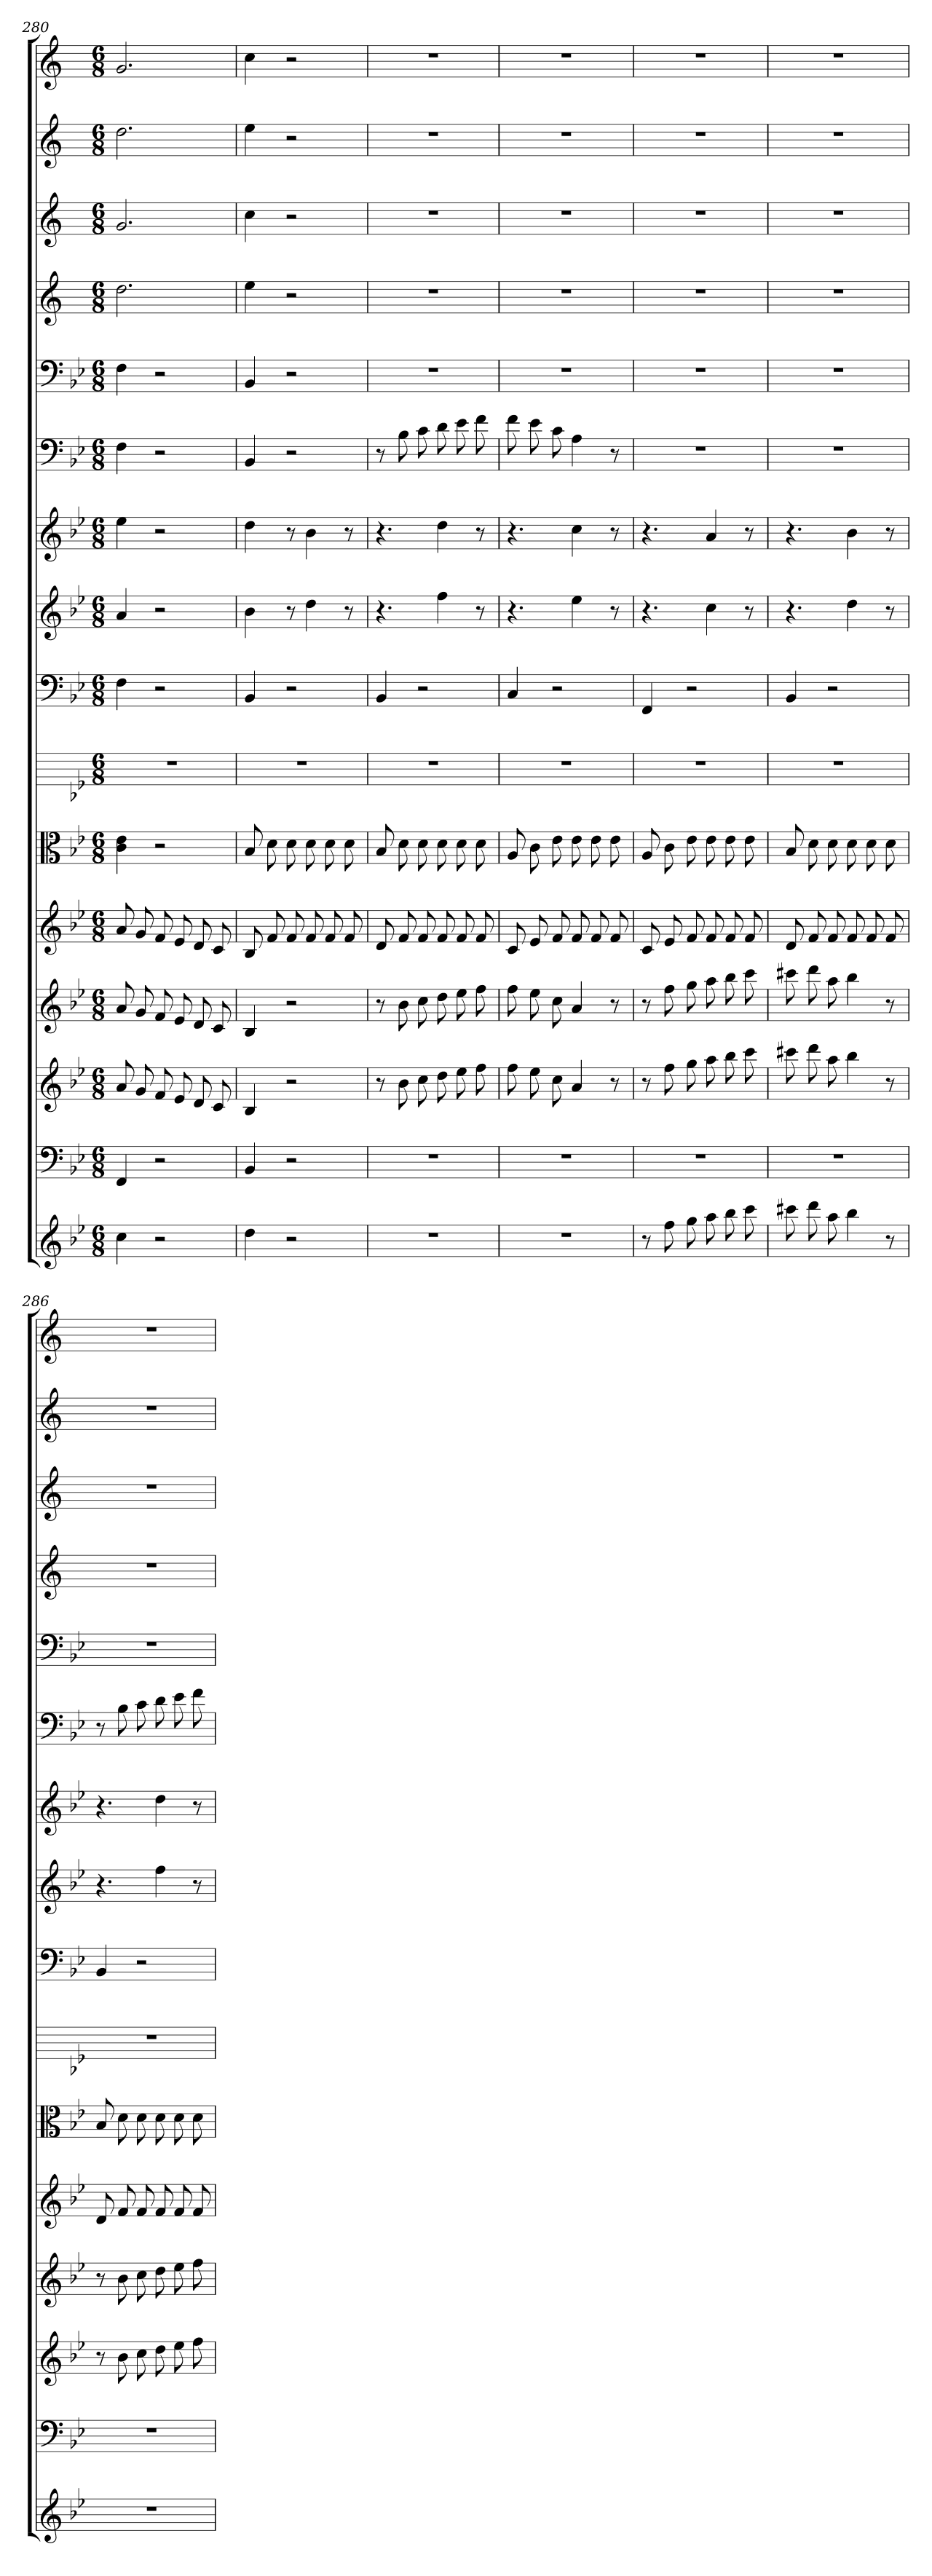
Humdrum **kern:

**kern	**kern	**kern	**kern	**kern	**kern	**kern	**kern	**kern	**kern	**kern	**kern	**kern	**kern	**kern	**kern
*part16	*part15	*part14	*part13	*part12	*part11	*part10	*part9	*part8	*part7	*part6	*part5	*part4	*part3	*part2	*part1
*staff16	*staff15	*staff14	*staff13	*staff12	*staff11	*staff10	*staff9	*staff8	*staff7	*staff6	*staff5	*staff4	*staff3	*staff2	*staff1
*	*clefF4	*	*	*	*clefC3	*	*clefF4	*	*	*clefF4	*clefF4	*	*	*	*
*k[b-e-]	*k[b-e-]	*k[b-e-]	*k[b-e-]	*k[b-e-]	*k[b-e-]	*k[b-e-]	*k[b-e-]	*k[b-e-]	*k[b-e-]	*k[b-e-]	*k[b-e-]	*k[]	*k[]	*k[]	*k[]
*M6/8	*M6/8	*M6/8	*M6/8	*M6/8	*M6/8	*M6/8	*M6/8	*M6/8	*M6/8	*M6/8	*M6/8	*M6/8	*M6/8	*M6/8	*M6/8
=280	=280	=280	=280	=280	=280	=280	=280	=280	=280	=280	=280	=280	=280	=280	=280
4cc	4FF	8a	8a	8a	4c 4e-	2.r	4F	4a	4ee-	4F	4F	2.dd	2.g	2.dd	2.g
.	.	8g	8g	8g	.	.	.	.	.	.	.	.	.	.	.
2r	2r	8f	8f	8f	2r	.	2r	2r	2r	2r	2r	.	.	.	.
.	.	8e-	8e-	8e-	.	.	.	.	.	.	.	.	.	.	.
.	.	8d	8d	8d	.	.	.	.	.	.	.	.	.	.	.
.	.	8c	8c	8c	.	.	.	.	.	.	.	.	.	.	.
=281	=281	=281	=281	=281	=281	=281	=281	=281	=281	=281	=281	=281	=281	=281	=281
4dd	4BB-	4B-	4B-	8B-	8B-	2.r	4BB-	4b-	4dd	4BB-	4BB-	4ee	4cc	4ee	4cc
.	.	.	.	8f	8d	.	.	.	.	.	.	.	.	.	.
2r	2r	2r	2r	8f	8d	.	2r	8r	8r	2r	2r	2r	2r	2r	2r
.	.	.	.	8f	8d	.	.	4dd	4b-	.	.	.	.	.	.
.	.	.	.	8f	8d	.	.	.	.	.	.	.	.	.	.
.	.	.	.	8f	8d	.	.	8r	8r	.	.	.	.	.	.
=282	=282	=282	=282	=282	=282	=282	=282	=282	=282	=282	=282	=282	=282	=282	=282
2.r	2.r	8r	8r	8d	8B-	2.r	4BB-	4.r	4.r	8r	2.r	2.r	2.r	2.r	2.r
.	.	8b-	8b-	8f	8d	.	.	.	.	8B-	.	.	.	.	.
.	.	8cc	8cc	8f	8d	.	2r	.	.	8c	.	.	.	.	.
.	.	8dd	8dd	8f	8d	.	.	4ff	4dd	8d	.	.	.	.	.
.	.	8ee-	8ee-	8f	8d	.	.	.	.	8e-	.	.	.	.	.
.	.	8ff	8ff	8f	8d	.	.	8r	8r	8f	.	.	.	.	.
=283	=283	=283	=283	=283	=283	=283	=283	=283	=283	=283	=283	=283	=283	=283	=283
2.r	2.r	8ff	8ff	8c	8A	2.r	4C	4.r	4.r	8f	2.r	2.r	2.r	2.r	2.r
.	.	8ee-	8ee-	8e-	8c	.	.	.	.	8e-	.	.	.	.	.
.	.	8cc	8cc	8f	8e-	.	2r	.	.	8c	.	.	.	.	.
.	.	4a	4a	8f	8e-	.	.	4ee-	4cc	4A	.	.	.	.	.
.	.	.	.	8f	8e-	.	.	.	.	.	.	.	.	.	.
.	.	8r	8r	8f	8e-	.	.	8r	8r	8r	.	.	.	.	.
=284	=284	=284	=284	=284	=284	=284	=284	=284	=284	=284	=284	=284	=284	=284	=284
8r	2.r	8r	8r	8c	8A	2.r	4FF	4.r	4.r	2.r	2.r	2.r	2.r	2.r	2.r
8ff	.	8ff	8ff	8e-	8c	.	.	.	.	.	.	.	.	.	.
8gg	.	8gg	8gg	8f	8e-	.	2r	.	.	.	.	.	.	.	.
8aa	.	8aa	8aa	8f	8e-	.	.	4cc	4a	.	.	.	.	.	.
8bb-	.	8bb-	8bb-	8f	8e-	.	.	.	.	.	.	.	.	.	.
8ccc	.	8ccc	8ccc	8f	8e-	.	.	8r	8r	.	.	.	.	.	.
=285	=285	=285	=285	=285	=285	=285	=285	=285	=285	=285	=285	=285	=285	=285	=285
8ccc#X	2.r	8ccc#X	8ccc#X	8d	8B-	2.r	4BB-	4.r	4.r	2.r	2.r	2.r	2.r	2.r	2.r
8ddd	.	8ddd	8ddd	8f	8d	.	.	.	.	.	.	.	.	.	.
8aa	.	8aa	8aa	8f	8d	.	2r	.	.	.	.	.	.	.	.
4bb-	.	4bb-	4bb-	8f	8d	.	.	4dd	4b-	.	.	.	.	.	.
.	.	.	.	8f	8d	.	.	.	.	.	.	.	.	.	.
8r	.	8r	8r	8f	8d	.	.	8r	8r	.	.	.	.	.	.
=286	=286	=286	=286	=286	=286	=286	=286	=286	=286	=286	=286	=286	=286	=286	=286
2.r	2.r	8r	8r	8d	8B-	2.r	4BB-	4.r	4.r	8r	2.r	2.r	2.r	2.r	2.r
.	.	8b-	8b-	8f	8d	.	.	.	.	8B-	.	.	.	.	.
.	.	8cc	8cc	8f	8d	.	2r	.	.	8c	.	.	.	.	.
.	.	8dd	8dd	8f	8d	.	.	4ff	4dd	8d	.	.	.	.	.
.	.	8ee-	8ee-	8f	8d	.	.	.	.	8e-	.	.	.	.	.
.	.	8ff	8ff	8f	8d	.	.	8r	8r	8f	.	.	.	.	.
=	=	=	=	=	=	=	=	=	=	=	=	=	=	=	=
*-	*-	*-	*-	*-	*-	*-	*-	*-	*-	*-	*-	*-	*-	*-	*-
